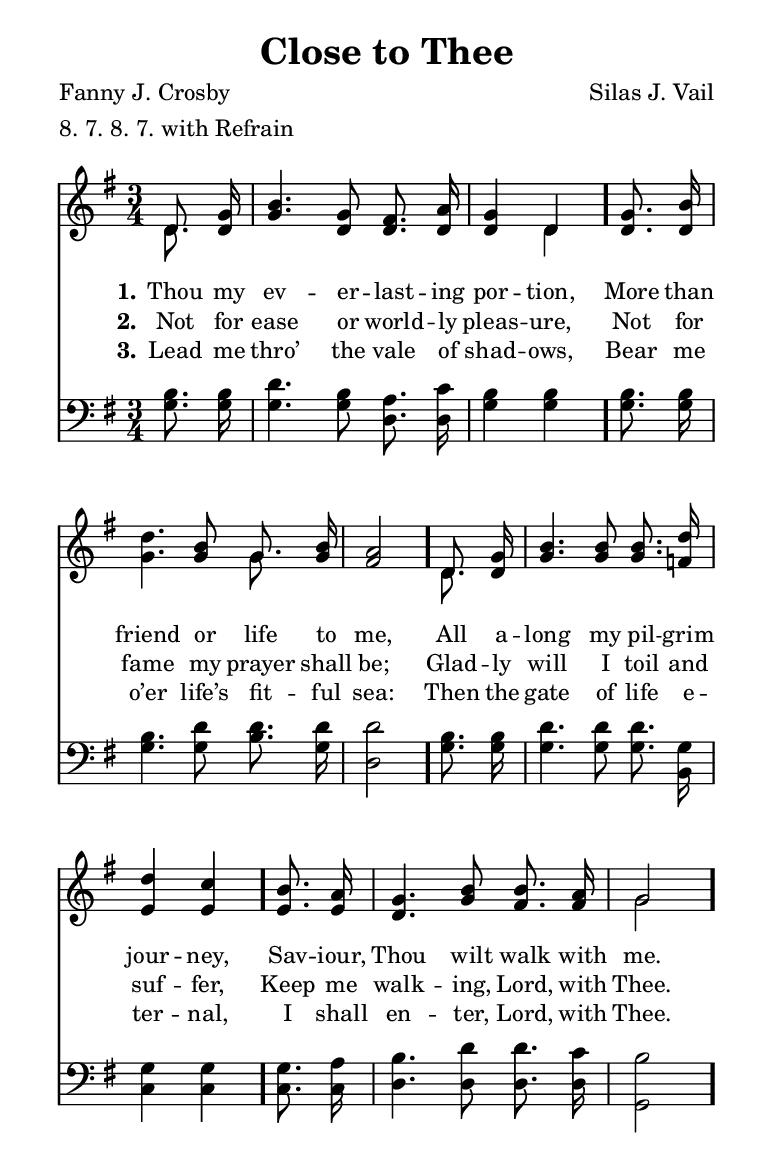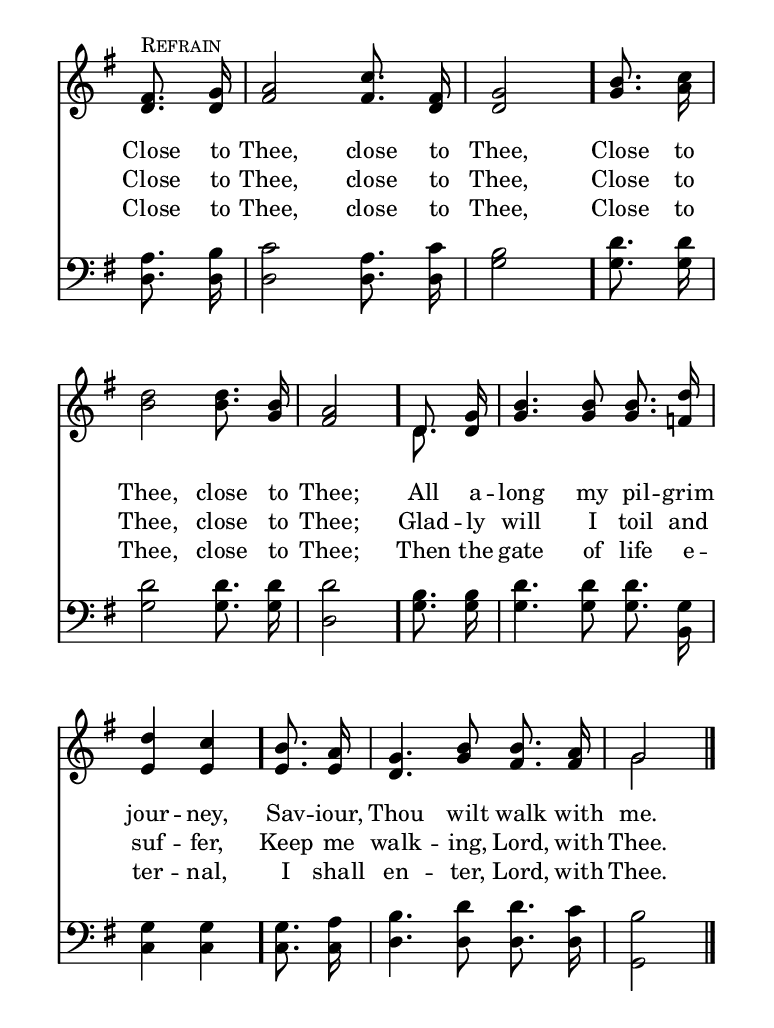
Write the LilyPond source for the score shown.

\include "common/global.ily"
\paper {
  \include "common/paper.ily"
}

\header{
  hymnnumber = "213"
  title = "Close to Thee"
  tunename = "Close to Thee" % from Metrical Index of Tunes
  meter = "8. 7. 8. 7. with Refrain"
  poet = "Fanny J. Crosby" % see https://hymnary.org/text/thou_my_everlasting_portion
  composer = "Silas J. Vail" % see https://hymnary.org/tune/thou_my_everlasting_portion_vail
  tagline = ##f
}

global = {
  \include "common/overrides.ily"
  \override Staff.TimeSignature.style = #'numbered
  \time 3/4
  \override Score.MetronomeMark.transparent = ##t % hide all fermata changes too
  \tempo 4=80
  \key g \major
  \partial 4
  \autoBeamOff
}

patternA = { c8. c16 | c4. c8 c8. c16 | c4 c }
patternB = { c8. c16 | c4. c8 c8. c16 | c2 }
patternC = { c8. c16 | c2 }

notesSoprano = {
\global
\relative c' {

  d8. g16 | b4. g8 fis8. a16 | g4 d
  \changePitch \patternB { g b | d b g b | a }
  \changePitch \patternA { d, g | b b b d | d c }
  \changePitch \patternB { b a | g b b a | g }

  << s^\markup { \small \caps "Refrain" }
  \changePitch \patternC { fis g | a c fis, | g } >>
  \changePitch \patternC { b c | d d b | a }
  \changePitch \patternA { d, g | b b b d | d c }
  \changePitch \patternB { b a | g b b a | g }

  \bar "|."

}
}

notesAlto = {
\global
\relative e' {

  \changePitch \patternA { d d | g d d d | d d }
  \changePitch \patternB { d d | g g g g | fis }
  \changePitch \patternA { d d | g g g f | e e }
  \changePitch \patternB { e e | d g fis fis | g }

  \changePitch \patternC { d d | fis fis d | d }
  \changePitch \patternC { g a | b b g | fis }
  \changePitch \patternA { d d | g g g f | e e }
  \changePitch \patternB { e e | d g fis fis | g }

}
}

notesTenor = {
\global
\relative a {

  \changePitch \patternA { b b | d b a c | b b }
  \changePitch \patternB { b b | b d d d | d }
  \changePitch \patternA { b b | d d d g, | g g }
  \changePitch \patternB { g a | b d d c | b }

  \changePitch \patternC { a b | c a c | b }
  \changePitch \patternC { d d | d d d | d }
  \changePitch \patternA { b b | d d d g, | g g }
  \changePitch \patternB { g a | b d d c | b }

}
}

notesBass = {
\global
\relative f {

  \changePitch \patternA { g g | g g d d | g g }
  \changePitch \patternB { g g | g g b g | d }
  \changePitch \patternA { g g | g g g b, | c c }
  \changePitch \patternB { c c | d d d d | g, }

  \changePitch \patternC { d' d | d d d | g }
  \changePitch \patternC { g g | g g g | d }
  \changePitch \patternA { g g | g g g b, | c c }
  \changePitch \patternB { c c | d d d d | g, }

}
}

RefrainA = \lyricmode {

Close to Thee, close to Thee, \bar "."
Close to Thee, close to Thee; \bar "."
All a -- long my pil -- grim jour -- ney, \bar "."
Sav -- iour, Thou wilt walk with me. \bar "."

}

wordsA = \lyricmode {
\set stanza = "1."

Thou my ev -- er -- last -- ing por -- tion, \bar "."
More than friend or life to me, \bar "."
All a -- long my pil -- grim jour -- ney, \bar "."
Sav -- iour, Thou wilt walk with me. \bar "."

\RefrainA

}

RefrainB = \lyricmode {

Close to Thee, close to Thee,
Close to Thee, close to Thee;
Glad -- ly will I toil and suf -- fer,
Keep me walk -- ing, Lord, with Thee.

}

wordsB = \lyricmode {
\set stanza = "2."

Not for ease or world -- ly pleas -- ure,
Not for fame my prayer shall be;
Glad -- ly will I toil and suf -- fer,
Keep me walk -- ing, Lord, with Thee.

\RefrainB

}

RefrainC = \lyricmode {

Close to Thee, close to Thee,
Close to Thee, close to Thee;
Then the gate of life e -- ter -- nal,
I shall en -- ter, Lord, with Thee.

}

wordsC = \lyricmode {
\set stanza = "3."

Lead me thro’ the vale of shad -- ows,
Bear me o’er life’s fit -- ful sea:
Then the gate of life e -- ter -- nal,
I shall en -- ter, Lord, with Thee.

\RefrainC

}

\score {
  \context ChoirStaff <<
    \context Staff = upper <<
      \set Staff.autoBeaming = ##f
      \set ChoirStaff.systemStartDelimiter = #'SystemStartBar
      \set ChoirStaff.printPartCombineTexts = ##f
      \partcombine #'(2 . 11) \notesSoprano \notesAlto
      \context NullVoice = sopranos { \voiceOne << \notesSoprano >> }
      \context Lyrics = one   \lyricsto sopranos \wordsA
      \context Lyrics = two   \lyricsto sopranos \wordsB
      \context Lyrics = three \lyricsto sopranos \wordsC
    >>
    \context Staff = men <<
      \set Staff.autoBeaming = ##f
      \clef bass
      \set ChoirStaff.printPartCombineTexts = ##f
      \partcombine #'(2 . 11) \notesTenor \notesBass
    >>
  >>
  \layout {
    \include "common/layout.ily"
  }
  #(cond ((ly:get-option 'eog-midi-permitted) #{ \midi{
    \include "common/midi.ily"
  } #}))
}

\version "2.19.49"  % necessary for upgrading to future LilyPond versions.

% vi:set et ts=2 sw=2 ai nocindent syntax=lilypond:
